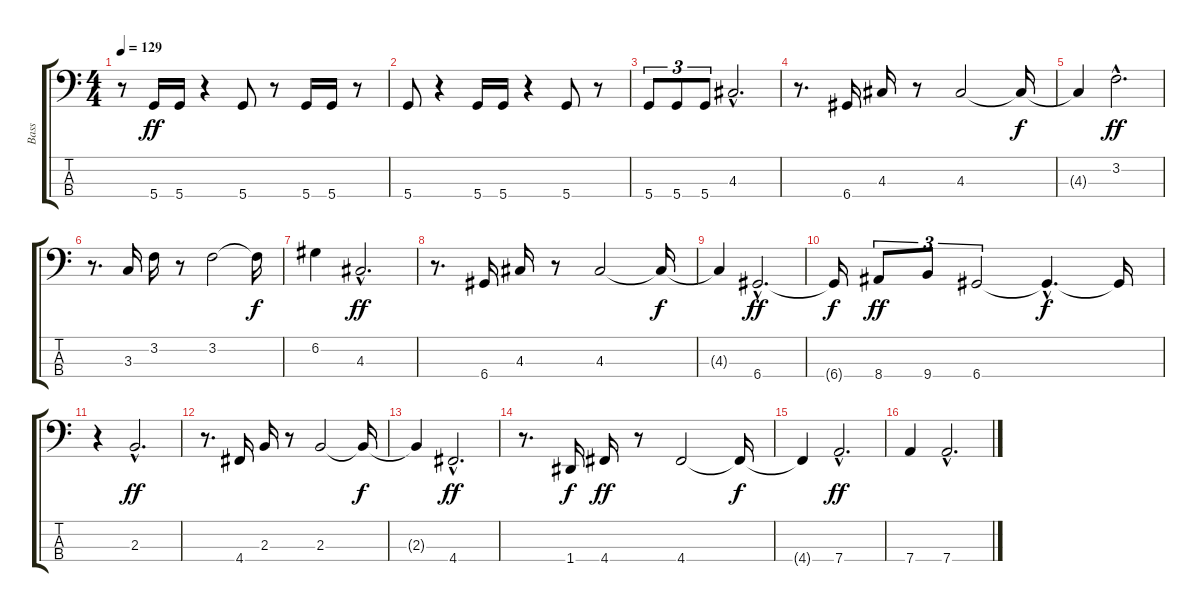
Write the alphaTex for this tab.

\track ("Bass" "Bass") {instrument electricbasspick}
\staff {score tabs}
\tuning (G2 D2 A1 D1) {hide}
\ts (4 4)
\tempo 129
\clef f4
\ks c
r.8{dy ff} 5.4.16 5.4.16 r.4 5.4.8 r.8 5.4.16 5.4.16 r.8 |
5.4.8 r.4 5.4.16 5.4.16 r.4 5.4.8 r.8 |
5.4.8{tu (3 2)} 5.4.8{tu (3 2)} 5.4.8{tu (3 2)} 4.3{hac}.2{d} |
r.8{d} 6.4.16 4.3.16 r.8 4.3.2 4.3{t}.16{dy f} |
4.3{t}.4 3.2{hac}.2{d dy ff} |
r.8{d} 3.3.16 3.2.16 r.8 3.2.2 3.2{t}.16{dy f} |
6.2.4 4.3{hac}.2{d dy ff} |
r.8{d} 6.4.16 4.3.16 r.8 4.3.2 4.3{t}.16{dy f} |
4.3{t}.4 6.4{hac}.2{d dy ff} |
6.4{t}.16{dy f} 8.4.8{tu (3 2) dy ff} 9.4.8{tu (3 2)} 6.4.2{tu (3 2)} 6.4{hac t}.4{d dy f} 6.4{t}.16 |
r.4 2.3{hac}.2{d dy ff} |
r.8{d} 4.4.16 2.3.16 r.8 2.3.2 2.3{t}.16{dy f} |
2.3{t}.4 4.4{hac}.2{d dy ff} |
r.8{d} 1.4.16{dy f} 4.4.16{dy ff} r.8 4.4.2 4.4{t}.16{dy f} |
4.4{t}.4 7.4{hac}.2{d dy ff} |
7.4.4 7.4{hac}.2{d}
